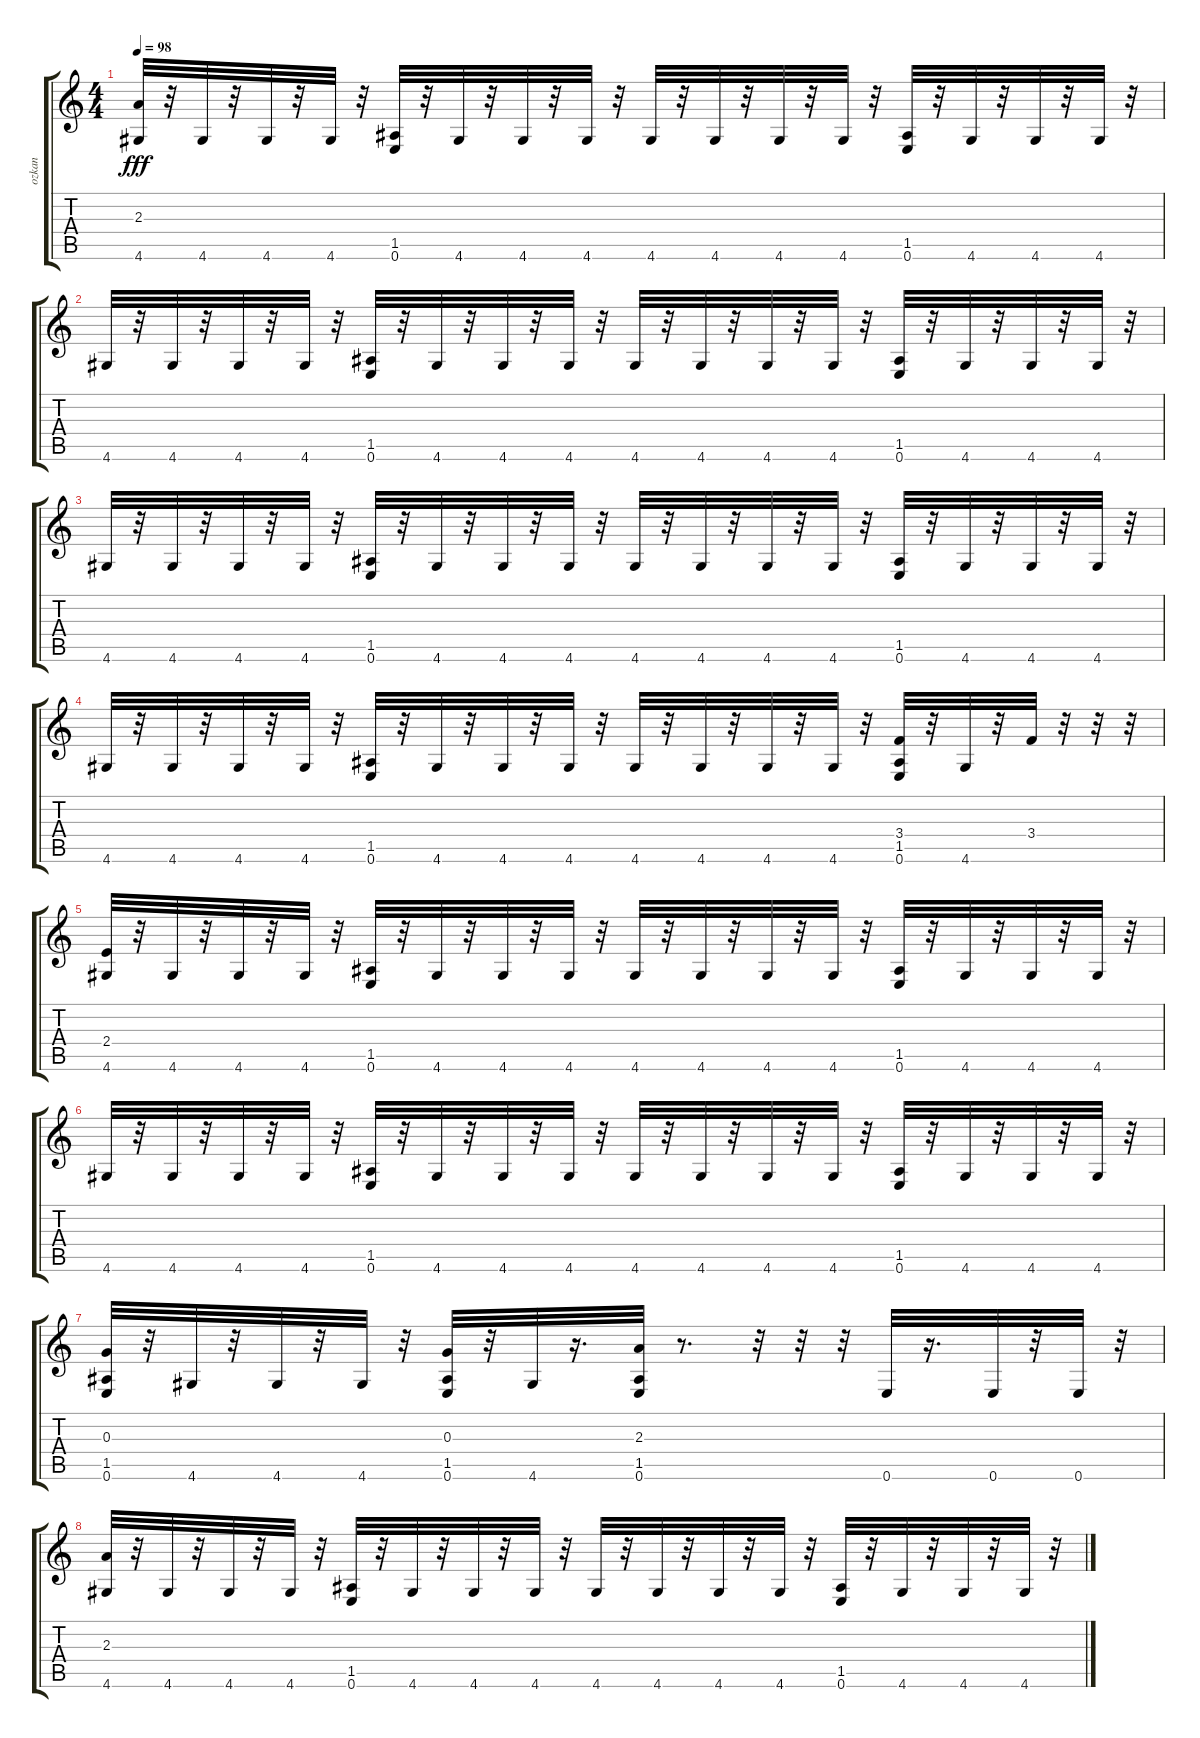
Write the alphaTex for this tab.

\track ("ozkan" "ozkan") {instrument electricbassfinger}
\staff {score tabs}
\tuning (E4 B3 G3 D3 A2 E2) {hide}
\ts (4 4)
\tempo 98
\clef g2
\ks c
(2.3 4.6).32{dy fff} r.32 4.6.32 r.32 4.6.32 r.32 4.6.32 r.32 (1.5 0.6).32 r.32 4.6.32 r.32 4.6.32 r.32 4.6.32 r.32 4.6.32 r.32 4.6.32 r.32 4.6.32 r.32 4.6.32 r.32 (1.5 0.6).32 r.32 4.6.32 r.32 4.6.32 r.32 4.6.32 r.32 |
4.6.32 r.32 4.6.32 r.32 4.6.32 r.32 4.6.32 r.32 (1.5 0.6).32 r.32 4.6.32 r.32 4.6.32 r.32 4.6.32 r.32 4.6.32 r.32 4.6.32 r.32 4.6.32 r.32 4.6.32 r.32 (1.5 0.6).32 r.32 4.6.32 r.32 4.6.32 r.32 4.6.32 r.32 |
4.6.32 r.32 4.6.32 r.32 4.6.32 r.32 4.6.32 r.32 (1.5 0.6).32 r.32 4.6.32 r.32 4.6.32 r.32 4.6.32 r.32 4.6.32 r.32 4.6.32 r.32 4.6.32 r.32 4.6.32 r.32 (1.5 0.6).32 r.32 4.6.32 r.32 4.6.32 r.32 4.6.32 r.32 |
4.6.32 r.32 4.6.32 r.32 4.6.32 r.32 4.6.32 r.32 (1.5 0.6).32 r.32 4.6.32 r.32 4.6.32 r.32 4.6.32 r.32 4.6.32 r.32 4.6.32 r.32 4.6.32 r.32 4.6.32 r.32 (3.4 1.5 0.6).32 r.32 4.6.32 r.32 3.4.32 r.32 r.32 r.32 |
(2.4 4.6).32 r.32 4.6.32 r.32 4.6.32 r.32 4.6.32 r.32 (1.5 0.6).32 r.32 4.6.32 r.32 4.6.32 r.32 4.6.32 r.32 4.6.32 r.32 4.6.32 r.32 4.6.32 r.32 4.6.32 r.32 (1.5 0.6).32 r.32 4.6.32 r.32 4.6.32 r.32 4.6.32 r.32 |
4.6.32 r.32 4.6.32 r.32 4.6.32 r.32 4.6.32 r.32 (1.5 0.6).32 r.32 4.6.32 r.32 4.6.32 r.32 4.6.32 r.32 4.6.32 r.32 4.6.32 r.32 4.6.32 r.32 4.6.32 r.32 (1.5 0.6).32 r.32 4.6.32 r.32 4.6.32 r.32 4.6.32 r.32 |
(0.3 1.5 0.6).32 r.32 4.6.32 r.32 4.6.32 r.32 4.6.32 r.32 (0.3 1.5 0.6).32 r.32 4.6.32 r.16{d} (2.3 1.5 0.6).32 r.8{d} r.32 r.32 r.32 0.6.32 r.16{d} 0.6.32 r.32 0.6.32 r.32 |
(2.3 4.6).32 r.32 4.6.32 r.32 4.6.32 r.32 4.6.32 r.32 (1.5 0.6).32 r.32 4.6.32 r.32 4.6.32 r.32 4.6.32 r.32 4.6.32 r.32 4.6.32 r.32 4.6.32 r.32 4.6.32 r.32 (1.5 0.6).32 r.32 4.6.32 r.32 4.6.32 r.32 4.6.32 r.32
